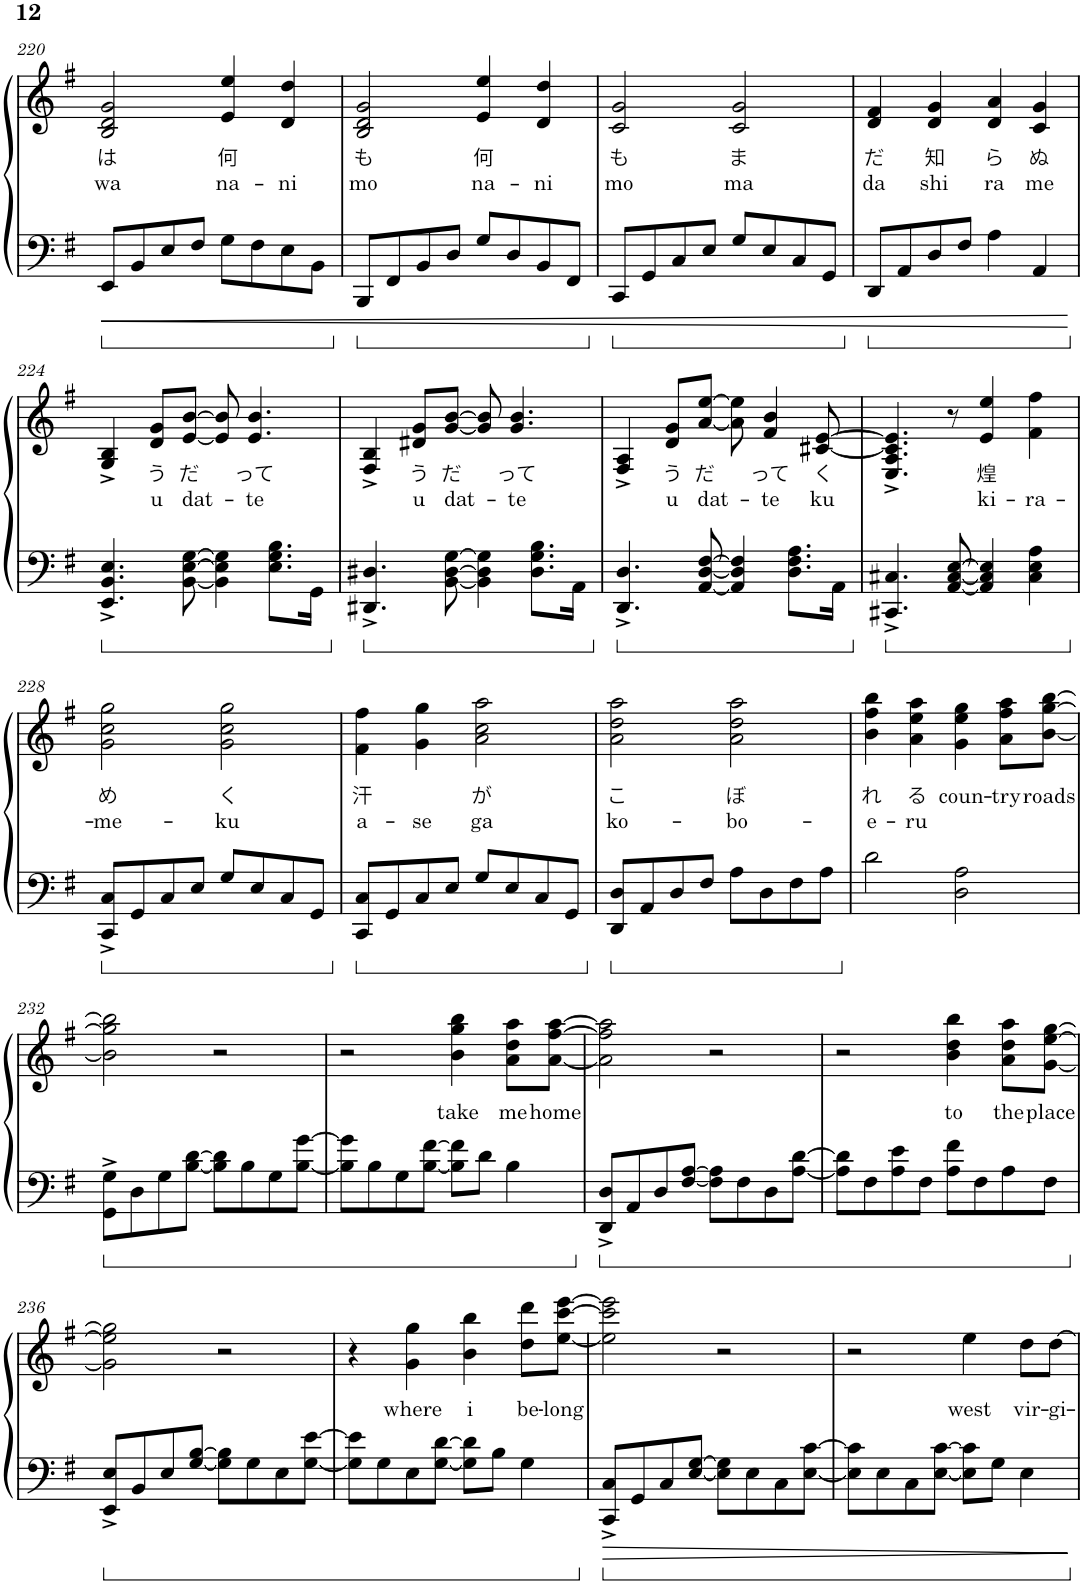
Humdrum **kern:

**kern	**kern	**text	**text
*part1	*part1	*part1	*part1
*staff2	*staff1	*staff1	*staff1
*I"Piano	*	*	*
*I'Pno.	*	*	*
!!LO:PB:g=z
*clefF4	*clefG2	*	*
*k[f#]	*k[f#]	*	*
*M4/4	*M4/4	*	*
=220	=220	=220	=220
!	!	!LO:LY:b	!LO:LY:b
8EE/L	2B/ 2d/ 2g/	は	wa
8BB/	.	.	.
8E/	.	.	.
8F#/J	.	.	.
!	!	!LO:LY:b	!LO:LY:b
8G\L	4e/ 4ee/	何	na-
8F#\	.	.	.
!	!	!	!LO:LY:b
8E\	4d/ 4dd/	.	-ni
8BB\J	.	.	.
=221	=221	=221	=221
!	!	!LO:LY:b	!LO:LY:b
8BBB/L	2B/ 2d/ 2g/	も	mo
8FF#/	.	.	.
8BB/	.	.	.
8D/J	.	.	.
!	!	!LO:LY:b	!LO:LY:b
8G/L	4e/ 4ee/	何	na-
8D/	.	.	.
!	!	!	!LO:LY:b
8BB/	4d/ 4dd/	.	-ni
8FF#/J	.	.	.
=222	=222	=222	=222
!	!	!LO:LY:b	!LO:LY:b
8CC/L	2c/ 2g/	も	mo
8GG/	.	.	.
8C/	.	.	.
8E/J	.	.	.
!	!	!LO:LY:b	!LO:LY:b
8G/L	2c/ 2g/	ま	ma
8E/	.	.	.
8C/	.	.	.
8GG/J	.	.	.
=223	=223	=223	=223
!	!	!LO:LY:b	!LO:LY:b
8DD/L	4d/ 4f#/	だ	da
8AA/	.	.	.
!	!	!LO:LY:b	!LO:LY:b
8D/	4d/ 4g/	知	shi
8F#/J	.	.	.
!	!	!LO:LY:b	!LO:LY:b
4A\	4d/ 4a/	ら	ra
!	!	!LO:LY:b	!LO:LY:b
4AA/	4c/ 4g/	ぬ	me
!!LO:LB:g=z
=224	=224	=224	=224
4.EE/^ 4.BB/^ 4.E/^	4G/^ 4B/^	.	.
!	!	!LO:LY:b	!LO:LY:b
.	8d/ 8g/L	う	u
!	!	!LO:LY:b	!LO:LY:b
[8BB\ [8E\ [8G\	[8e/ [8b/J	だ	dat-
4BB\] 4E\] 4G\]	8e/] 8b/]	.	.
!	!	!LO:LY:b	!LO:LY:b
.	4.e/ 4.b/	って	-te
8.E\ 8.G\ 8.B\L	.	.	.
16GG\Jk	.	.	.
=225	=225	=225	=225
4.DD#X/^ 4.D#X/^	4F#/^ 4B/^	.	.
!	!	!LO:LY:b	!LO:LY:b
.	8d#X/ 8g/L	う	u
!	!	!LO:LY:b	!LO:LY:b
[8BB\ [8D#\ [8G\	[8g/ [8b/J	だ	dat-
4BB\] 4D#\] 4G\]	8g/] 8b/]	.	.
!	!	!LO:LY:b	!LO:LY:b
.	4.g/ 4.b/	って	-te
8.D#\ 8.G\ 8.B\L	.	.	.
16AA\Jk	.	.	.
=226	=226	=226	=226
4.DD/^ 4.D/^	4F#/^ 4A/^	.	.
!	!	!LO:LY:b	!LO:LY:b
.	8d/ 8g/L	う	u
!	!	!LO:LY:b	!LO:LY:b
[8AA/ [8D/ [8F#/	[8a/ [8ee/J	だ	dat-
4AA/] 4D/] 4F#/]	8a\] 8ee\]	.	.
!	!	!LO:LY:b	!LO:LY:b
.	4f#/ 4b/	って	-te
8.D\ 8.F#\ 8.A\L	.	.	.
!	!	!LO:LY:b	!LO:LY:b
.	[8c#X/ [8e/	く	ku
16AA\Jk	.	.	.
=227	=227	=227	=227
4.CC#X/^ 4.C#X/^	4.E/^ 4.A/^ 4.c#/]^ 4.e/]^	.	.
[8AA/ [8C#/ [8E/	8r	.	.
!	!	!LO:LY:b	!LO:LY:b
4AA/] 4C#/] 4E/]	4e/ 4ee/	煌	ki-
!	!	!	!LO:LY:b
4C#\ 4E\ 4A\	4f#\ 4ff#\	.	-ra-
!!LO:LB:g=z
=228	=228	=228	=228
!	!	!LO:LY:b	!LO:LY:b
8CC/^ 8C/^L	2g\ 2cc\ 2gg\	め	-me-
8GG/	.	.	.
8C/	.	.	.
8E/J	.	.	.
!	!	!LO:LY:b	!LO:LY:b
8G/L	2g\ 2cc\ 2gg\	く	-ku
8E/	.	.	.
8C/	.	.	.
8GG/J	.	.	.
=229	=229	=229	=229
!	!	!LO:LY:b	!LO:LY:b
8CC/ 8C/L	4f#\ 4ff#\	汗	a-
8GG/	.	.	.
!	!	!	!LO:LY:b
8C/	4g\ 4gg\	.	-se
8E/J	.	.	.
!	!	!LO:LY:b	!LO:LY:b
8G/L	2a\ 2cc\ 2aa\	が	ga
8E/	.	.	.
8C/	.	.	.
8GG/J	.	.	.
=230	=230	=230	=230
!	!	!LO:LY:b	!LO:LY:b
8DD/ 8D/L	2a\ 2dd\ 2aa\	こ	ko-
8AA/	.	.	.
8D/	.	.	.
8F#/J	.	.	.
!	!	!LO:LY:b	!LO:LY:b
8A\L	2a\ 2dd\ 2aa\	ぼ	-bo-
8D\	.	.	.
8F#\	.	.	.
8A\J	.	.	.
=231	=231	=231	=231
!	!	!LO:LY:b	!LO:LY:b
2d\	4b\ 4ff#\ 4bb\	れ	-e-
!	!	!LO:LY:b	!LO:LY:b
.	4a\ 4ee\ 4aa\	る	-ru
!	!	!LO:LY:b	!
2D\ 2A\	4g\ 4ee\ 4gg\	coun-	.
!	!	!LO:LY:b	!
.	8a\ 8ff#\ 8aa\L	-try	.
!	!	!LO:LY:b	!
.	[8b\ [8gg\ [8bb\J	roads	.
!!LO:LB:g=z
=232	=232	=232	=232
8GG\^ 8G\^L	2b\] 2gg\] 2bb\]	.	.
8D\	.	.	.
8G\	.	.	.
[8B\ [8d\J	.	.	.
8B\] 8d\]L	2r	.	.
8B\	.	.	.
8G\	.	.	.
[8B\ [8g\J	.	.	.
=233	=233	=233	=233
8B\] 8g\]L	2r	.	.
8B\	.	.	.
8G\	.	.	.
[8B\ [8f#\J	.	.	.
!	!	!LO:LY:b	!
8B\] 8f#\]L	4b\ 4gg\ 4bb\	take	.
8d\J	.	.	.
!	!	!LO:LY:b	!
4B\	8a\ 8dd\ 8aa\L	me	.
!	!	!LO:LY:b	!
.	[8a\ [8ff#\ [8aa\J	home	.
=234	=234	=234	=234
8DD/^ 8D/^L	2a\] 2ff#\] 2aa\]	.	.
8AA/	.	.	.
8D/	.	.	.
[8F#/ [8A/J	.	.	.
8F#\] 8A\]L	2r	.	.
8F#\	.	.	.
8D\	.	.	.
[8A\ [8d\J	.	.	.
=235	=235	=235	=235
8A\] 8d\]L	2r	.	.
8F#\	.	.	.
8A\ 8e\	.	.	.
8F#\J	.	.	.
!	!	!LO:LY:b	!
8A\ 8f#\L	4b\ 4dd\ 4bb\	to	.
8F#\	.	.	.
!	!	!LO:LY:b	!
8A\	8a\ 8dd\ 8aa\L	the	.
!	!	!LO:LY:b	!
8F#\J	[8g\ [8ee\ [8gg\J	place	.
!!LO:LB:g=z
=236	=236	=236	=236
8EE/^ 8E/^L	2g\] 2ee\] 2gg\]	.	.
8BB/	.	.	.
8E/	.	.	.
[8G/ [8B/J	.	.	.
8G\] 8B\]L	2r	.	.
8G\	.	.	.
8E\	.	.	.
[8G\ [8e\J	.	.	.
=237	=237	=237	=237
8G\] 8e\]L	4r	.	.
8G\	.	.	.
!	!	!LO:LY:b	!
8E\	4g\ 4gg\	where	.
[8G\ [8d\J	.	.	.
!	!	!LO:LY:b	!
8G\] 8d\]L	4b\ 4bb\	i	.
8B\J	.	.	.
!	!	!LO:LY:b	!
4G\	8dd\ 8ddd\L	be-	.
!	!	!LO:LY:b	!
.	[8ee\ [8ccc\ [8eee\J	-long	.
=238	=238	=238	=238
8CC/^ 8C/^L	2ee\] 2ccc\] 2eee\]	.	.
8GG/	.	.	.
8C/	.	.	.
[8E/ [8G/J	.	.	.
8E\] 8G\]L	2r	.	.
8E\	.	.	.
8C\	.	.	.
[8E\ [8c\J	.	.	.
=239	=239	=239	=239
8E\] 8c\]L	2r	.	.
8E\	.	.	.
8C\	.	.	.
[8E\ [8c\J	.	.	.
!	!	!LO:LY:b	!
8E\] 8c\]L	4ee\	west	.
8G\J	.	.	.
!	!	!LO:LY:b	!
4E\	8dd\L	vir-	.
!	!	!LO:LY:b	!
.	[8dd\J	-gi-	.
=	=	=	=
*-	*-	*-	*-
